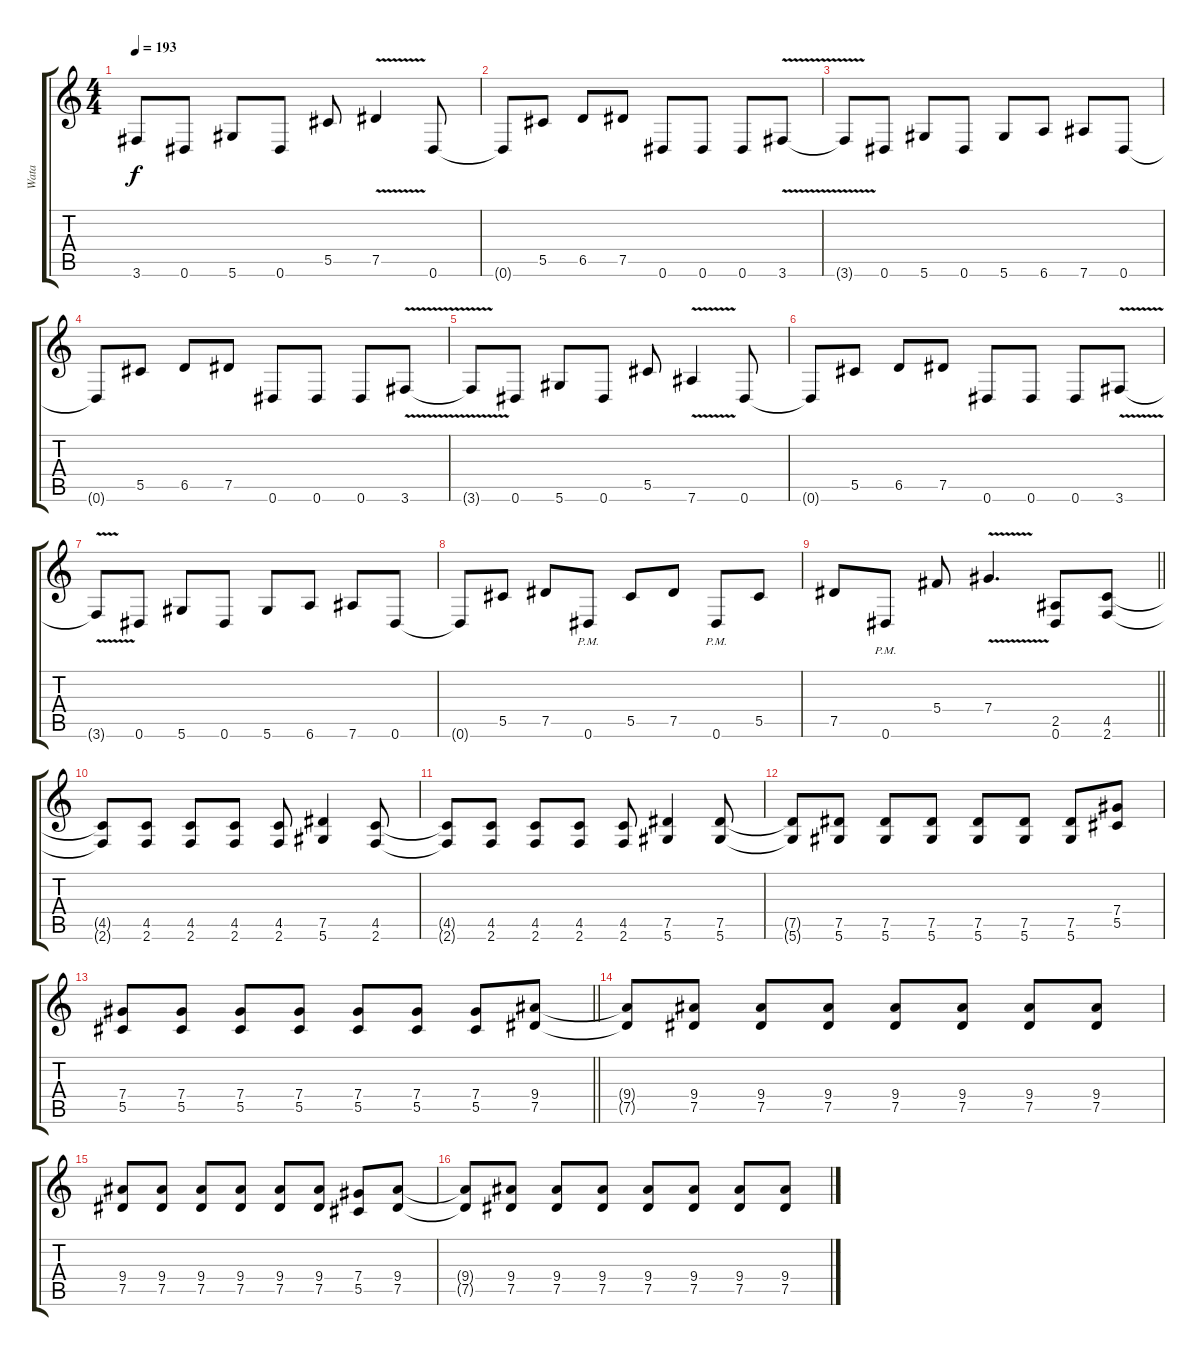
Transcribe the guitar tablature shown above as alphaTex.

\track ("Wata" "Wata") {instrument distortionguitar}
\staff {score tabs}
\tuning (Eb4 Bb3 Gb3 Db3 Ab2 Eb2) {hide}
\ts (4 4)
\tempo 193
\clef g2
\ks c
3.6{t}.8{dy f} 0.6.8 5.6.8 0.6.8 5.5.8 7.5{v}.4 0.6.8 |
0.6{t}.8 5.5.8 6.5.8 7.5.8 0.6.8 0.6.8 0.6.8 3.6{v}.8 |
3.6{t}.8 0.6.8 5.6.8 0.6.8 5.6.8 6.6.8 7.6.8 0.6.8 |
0.6{t}.8 5.5.8 6.5.8 7.5.8 0.6.8 0.6.8 0.6.8 3.6{v}.8 |
3.6{t}.8 0.6.8 5.6.8 0.6.8 5.5.8 7.6{v}.4 0.6.8 |
0.6{t}.8 5.5.8 6.5.8 7.5.8 0.6.8 0.6.8 0.6.8 3.6{v}.8 |
3.6{t}.8 0.6.8 5.6.8 0.6.8 5.6.8 6.6.8 7.6.8 0.6.8 |
0.6{t}.8 5.5.8 7.5.8 0.6{pm}.8 5.5.8 7.5.8 0.6{pm}.8 5.5.8 |
\barLineRight lightlight
7.5.8 0.6{pm}.8 5.4.8 7.4{v}.4{d} (2.5 0.6).8 (4.5 2.6).8 |
(4.5{t} 2.6{t}).8 (4.5 2.6).8 (4.5 2.6).8 (4.5 2.6).8 (4.5 2.6).8 (7.5 5.6).4 (4.5 2.6).8 |
(4.5{t} 2.6{t}).8 (4.5 2.6).8 (4.5 2.6).8 (4.5 2.6).8 (4.5 2.6).8 (7.5 5.6).4 (7.5 5.6).8 |
(7.5{t} 5.6{t}).8 (7.5 5.6).8 (7.5 5.6).8 (7.5 5.6).8 (7.5 5.6).8 (7.5 5.6).8 (7.5 5.6).8 (7.4 5.5).8 |
\barLineRight lightlight
(7.4 5.5).8 (7.4 5.5).8 (7.4 5.5).8 (7.4 5.5).8 (7.4 5.5).8 (7.4 5.5).8 (7.4 5.5).8 (9.4 7.5).8 |
\section ("" "")
(9.4{t} 7.5{t}).8 (9.4 7.5).8 (9.4 7.5).8 (9.4 7.5).8 (9.4 7.5).8 (9.4 7.5).8 (9.4 7.5).8 (9.4 7.5).8 |
(9.4 7.5).8 (9.4 7.5).8 (9.4 7.5).8 (9.4 7.5).8 (9.4 7.5).8 (9.4 7.5).8 (7.4 5.5).8 (9.4 7.5).8 |
(9.4{t} 7.5{t}).8 (9.4 7.5).8 (9.4 7.5).8 (9.4 7.5).8 (9.4 7.5).8 (9.4 7.5).8 (9.4 7.5).8 (9.4 7.5).8
